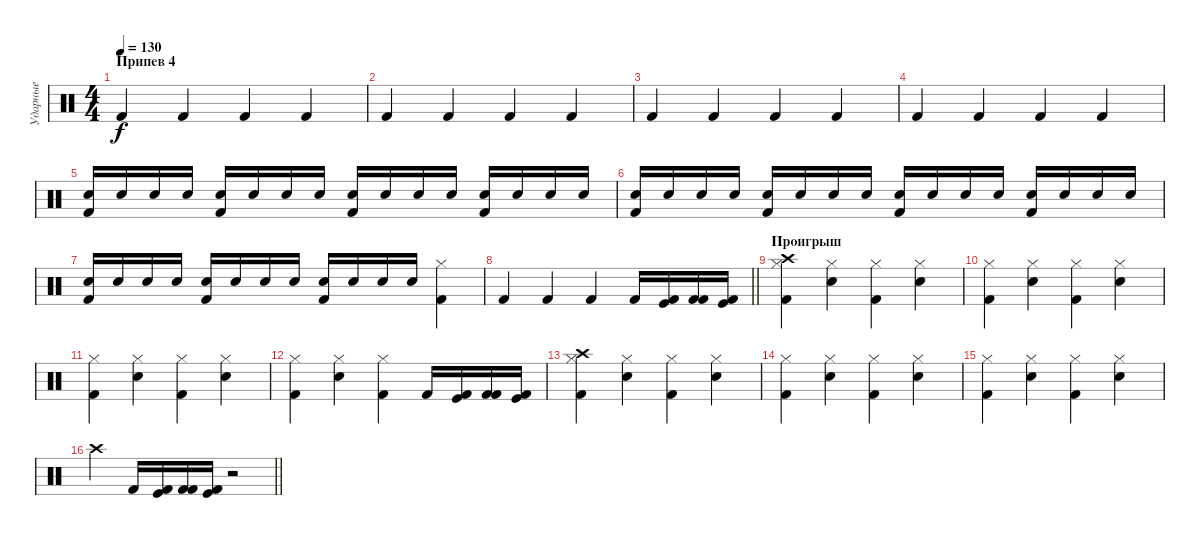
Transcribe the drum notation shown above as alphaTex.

\track ("Ударные" "Ударные") {instrument percussion}
\staff {score}
\articulation defaults
\ts (4 4)
\section ("" "Припев 4")
\tempo 130
\clef neutral
\ks c "Kick (hit) 2".4{dy f} "Kick (hit) 2".4 "Kick (hit) 2".4 "Kick (hit) 2".4
|
"Kick (hit) 2".4 "Kick (hit) 2".4 "Kick (hit) 2".4 "Kick (hit) 2".4 |
"Kick (hit) 2".4 "Kick (hit) 2".4 "Kick (hit) 2".4 "Kick (hit) 2".4 |
"Kick (hit) 2".4 "Kick (hit) 2".4 "Kick (hit) 2".4 "Kick (hit) 2".4 |
("Snare (hit) 2" "Kick (hit) 2").16 "Snare (hit) 2".16 "Snare (hit) 2".16 "Snare (hit) 2".16 ("Snare (hit) 2" "Kick (hit) 2").16 "Snare (hit) 2".16 "Snare (hit) 2".16 "Snare (hit) 2".16 ("Snare (hit) 2" "Kick (hit) 2").16 "Snare (hit) 2".16 "Snare (hit) 2".16 "Snare (hit) 2".16 ("Snare (hit) 2" "Kick (hit) 2").16 "Snare (hit) 2".16 "Snare (hit) 2".16 "Snare (hit) 2".16 |
("Snare (hit) 2" "Kick (hit) 2").16 "Snare (hit) 2".16 "Snare (hit) 2".16 "Snare (hit) 2".16 ("Snare (hit) 2" "Kick (hit) 2").16 "Snare (hit) 2".16 "Snare (hit) 2".16 "Snare (hit) 2".16 ("Snare (hit) 2" "Kick (hit) 2").16 "Snare (hit) 2".16 "Snare (hit) 2".16 "Snare (hit) 2".16 ("Snare (hit) 2" "Kick (hit) 2").16 "Snare (hit) 2".16 "Snare (hit) 2".16 "Snare (hit) 2".16 |
("Snare (hit) 2" "Kick (hit) 2").16 "Snare (hit) 2".16 "Snare (hit) 2".16 "Snare (hit) 2".16 ("Snare (hit) 2" "Kick (hit) 2").16 "Snare (hit) 2".16 "Snare (hit) 2".16 "Snare (hit) 2".16 ("Snare (hit) 2" "Kick (hit) 2").16 "Snare (hit) 2".16 "Snare (hit) 2".16 "Snare (hit) 2".16 ("Hi-Hat (closed)" "Kick (hit) 2").4 |
\barLineRight lightlight "Kick (hit) 2".4 "Kick (hit) 2".4 "Kick (hit) 2".4 "Kick (hit) 2".16
("Kick (hit)" "Kick (hit) 2").16 ("Kick (hit) 2" "Kick (hit) 2").16 ("Kick (hit)" "Kick (hit) 2").16 |
\section ("" "Проигрыш")
("Crash high (hit)" "Kick (hit) 2" "Hi-Hat (closed)").4 ("Snare (hit) 2" "Hi-Hat (closed)").4 ("Kick (hit) 2" "Hi-Hat (closed)").4 ("Snare (hit) 2" "Hi-Hat (closed)").4 |
("Kick (hit) 2" "Hi-Hat (closed)").4 ("Snare (hit) 2" "Hi-Hat (closed)").4 ("Kick (hit) 2" "Hi-Hat (closed)").4 ("Snare (hit) 2" "Hi-Hat (closed)").4 |
("Kick (hit) 2" "Hi-Hat (closed)").4 ("Snare (hit) 2" "Hi-Hat (closed)").4 ("Kick (hit) 2" "Hi-Hat (closed)").4 ("Snare (hit) 2" "Hi-Hat (closed)").4 |
("Kick (hit) 2" "Hi-Hat (closed)").4 ("Snare (hit) 2" "Hi-Hat (closed)").4 ("Kick (hit) 2" "Hi-Hat (closed)").4 "Kick (hit) 2".16 ("Kick (hit)" "Kick (hit) 2").16 ("Kick (hit) 2" "Kick (hit) 2").16 ("Kick (hit)" "Kick (hit) 2").16 |
("Crash high (hit)" "Kick (hit) 2" "Hi-Hat (closed)").4 ("Snare (hit) 2" "Hi-Hat (closed)").4 ("Kick (hit) 2" "Hi-Hat (closed)").4 ("Snare (hit) 2" "Hi-Hat (closed)").4 |
("Kick (hit) 2" "Hi-Hat (closed)").4 ("Snare (hit) 2" "Hi-Hat (closed)").4 ("Kick (hit) 2" "Hi-Hat (closed)").4 ("Snare (hit) 2" "Hi-Hat (closed)").4 |
("Kick (hit) 2" "Hi-Hat (closed)").4 ("Snare (hit) 2" "Hi-Hat (closed)").4 ("Kick (hit) 2" "Hi-Hat (closed)").4 ("Snare (hit) 2" "Hi-Hat (closed)").4 |
\barLineRight lightlight "Crash high (hit)".4 "Kick (hit) 2".16
("Kick (hit)" "Kick (hit) 2").16 ("Kick (hit) 2" "Kick (hit) 2").16 ("Kick (hit)" "Kick (hit) 2").16 r.2
